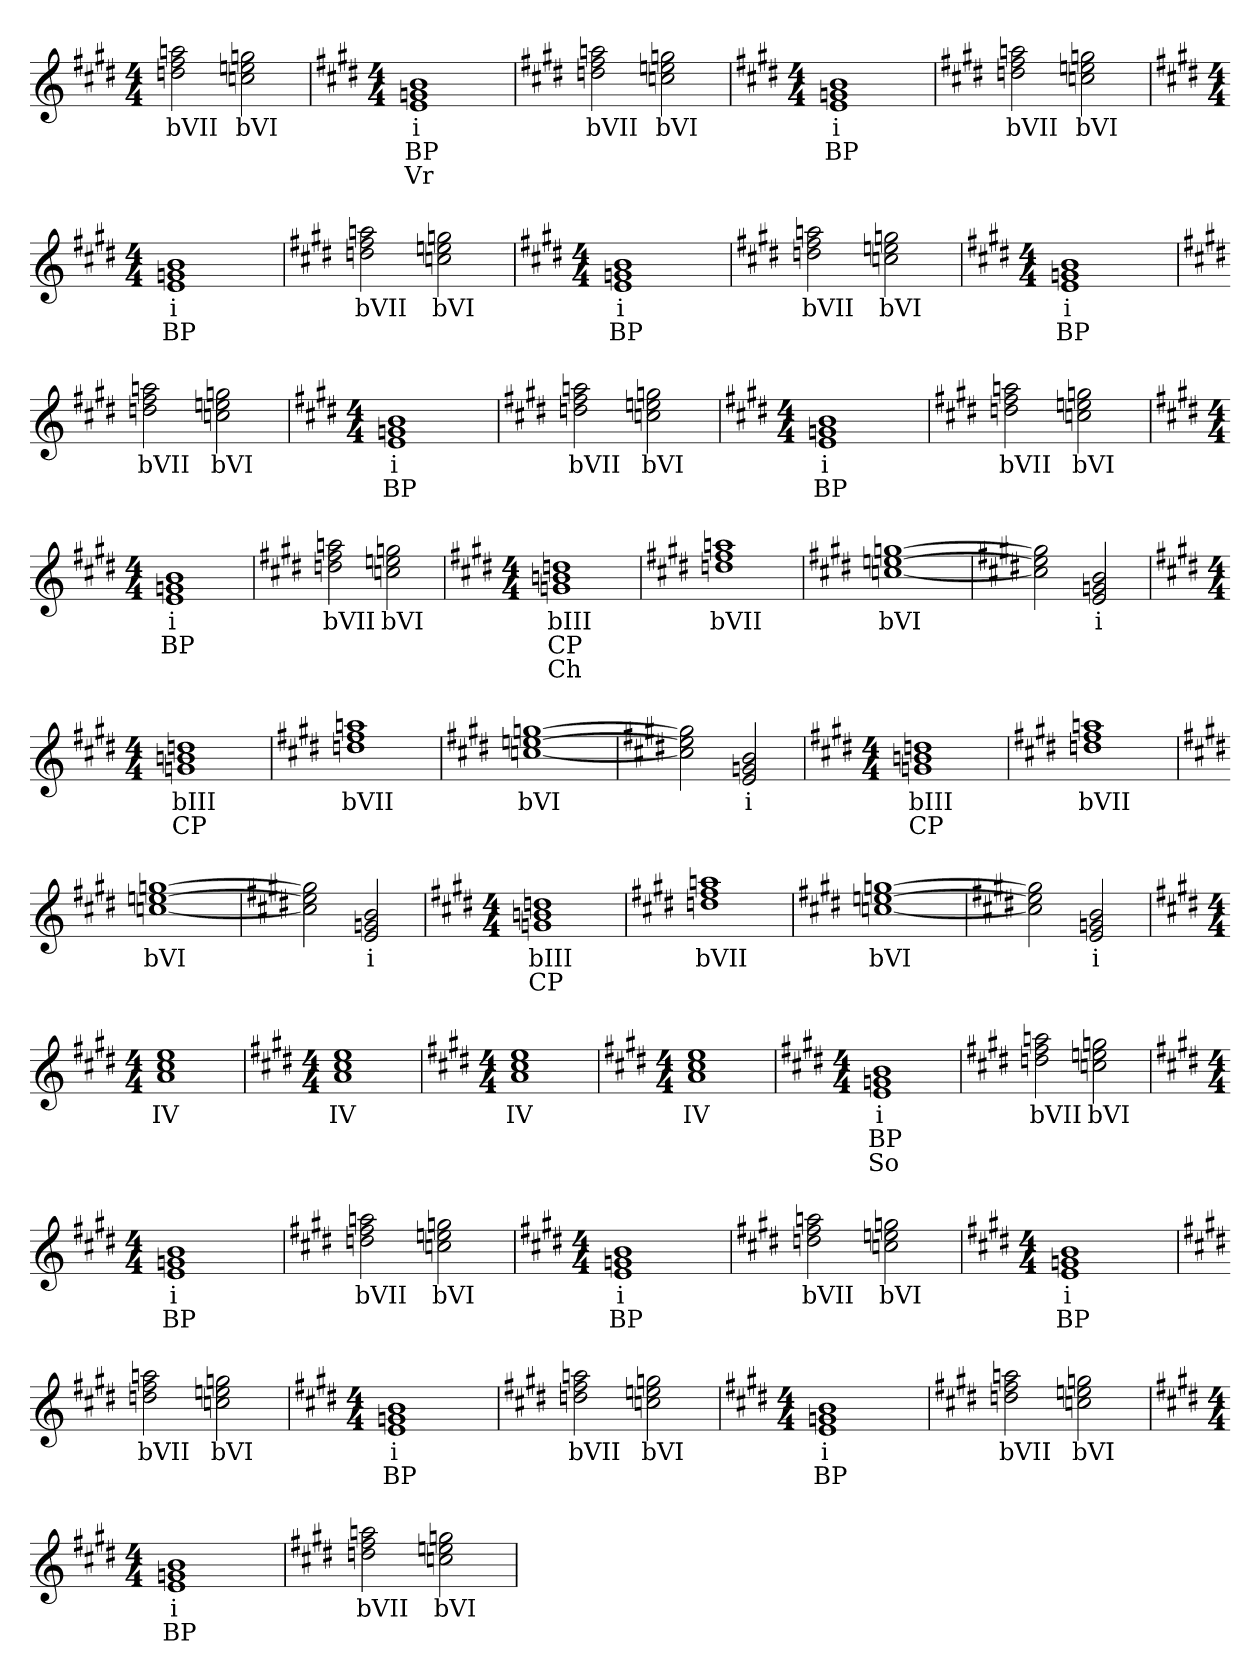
**kern	**text	**text	**text
*part1	*part1	*part1	*part1
*staff1	*staff1	*staff1	*staff1
*k[f#c#g#d#]	*	*	*
*E:	*	*	*
*M4/4	*	*	*
=	=	=	=
2ddn 2ff# 2aan	bVII	.	.
2ccn 2een 2ggn	bVI	.	.
=	=	=	=
*k[f#c#g#d#]	*	*	*
*E:	*	*	*
*M4/4	*	*	*
1e 1gn 1b	i	BP	Vr
=	=	=	=
*k[f#c#g#d#]	*	*	*
*E:	*	*	*
2ddn 2ff# 2aan	bVII	.	.
2ccn 2een 2ggn	bVI	.	.
=	=	=	=
*k[f#c#g#d#]	*	*	*
*E:	*	*	*
*M4/4	*	*	*
1e 1gn 1b	i	BP	.
=	=	=	=
*k[f#c#g#d#]	*	*	*
*E:	*	*	*
2ddn 2ff# 2aan	bVII	.	.
2ccn 2een 2ggn	bVI	.	.
=	=	=	=
*k[f#c#g#d#]	*	*	*
*E:	*	*	*
*M4/4	*	*	*
1e 1gn 1b	i	BP	.
=	=	=	=
*k[f#c#g#d#]	*	*	*
*E:	*	*	*
2ddn 2ff# 2aan	bVII	.	.
2ccn 2een 2ggn	bVI	.	.
=	=	=	=
*k[f#c#g#d#]	*	*	*
*E:	*	*	*
*M4/4	*	*	*
1e 1gn 1b	i	BP	.
=	=	=	=
*k[f#c#g#d#]	*	*	*
*E:	*	*	*
2ddn 2ff# 2aan	bVII	.	.
2ccn 2een 2ggn	bVI	.	.
=	=	=	=
*k[f#c#g#d#]	*	*	*
*E:	*	*	*
*M4/4	*	*	*
1e 1gn 1b	i	BP	.
=	=	=	=
*k[f#c#g#d#]	*	*	*
*E:	*	*	*
2ddn 2ff# 2aan	bVII	.	.
2ccn 2een 2ggn	bVI	.	.
=	=	=	=
*k[f#c#g#d#]	*	*	*
*E:	*	*	*
*M4/4	*	*	*
1e 1gn 1b	i	BP	.
=	=	=	=
*k[f#c#g#d#]	*	*	*
*E:	*	*	*
2ddn 2ff# 2aan	bVII	.	.
2ccn 2een 2ggn	bVI	.	.
=	=	=	=
*k[f#c#g#d#]	*	*	*
*E:	*	*	*
*M4/4	*	*	*
1e 1gn 1b	i	BP	.
=	=	=	=
*k[f#c#g#d#]	*	*	*
*E:	*	*	*
2ddn 2ff# 2aan	bVII	.	.
2ccn 2een 2ggn	bVI	.	.
=	=	=	=
*k[f#c#g#d#]	*	*	*
*E:	*	*	*
*M4/4	*	*	*
1e 1gn 1b	i	BP	.
=	=	=	=
*k[f#c#g#d#]	*	*	*
*E:	*	*	*
2ddn 2ff# 2aan	bVII	.	.
2ccn 2een 2ggn	bVI	.	.
=	=	=	=
*k[f#c#g#d#]	*	*	*
*E:	*	*	*
*M4/4	*	*	*
1gn 1bn 1ddn	bIII	CP	Ch
=	=	=	=
*k[f#c#g#d#]	*	*	*
*E:	*	*	*
1ddn 1ff# 1aan	bVII	.	.
=	=	=	=
*k[f#c#g#d#]	*	*	*
*E:	*	*	*
[1ccn [1een [1ggn	bVI	.	.
=	=	=	=
*k[f#c#g#d#]	*	*	*
*E:	*	*	*
2ccn] 2een] 2ggn]	.	.	.
2e 2gn 2b	i	.	.
=	=	=	=
*k[f#c#g#d#]	*	*	*
*E:	*	*	*
*M4/4	*	*	*
1gn 1bn 1ddn	bIII	CP	.
=	=	=	=
*k[f#c#g#d#]	*	*	*
*E:	*	*	*
1ddn 1ff# 1aan	bVII	.	.
=	=	=	=
*k[f#c#g#d#]	*	*	*
*E:	*	*	*
[1ccn [1een [1ggn	bVI	.	.
=	=	=	=
*k[f#c#g#d#]	*	*	*
*E:	*	*	*
2ccn] 2een] 2ggn]	.	.	.
2e 2gn 2b	i	.	.
=	=	=	=
*k[f#c#g#d#]	*	*	*
*E:	*	*	*
*M4/4	*	*	*
1gn 1bn 1ddn	bIII	CP	.
=	=	=	=
*k[f#c#g#d#]	*	*	*
*E:	*	*	*
1ddn 1ff# 1aan	bVII	.	.
=	=	=	=
*k[f#c#g#d#]	*	*	*
*E:	*	*	*
[1ccn [1een [1ggn	bVI	.	.
=	=	=	=
*k[f#c#g#d#]	*	*	*
*E:	*	*	*
2ccn] 2een] 2ggn]	.	.	.
2e 2gn 2b	i	.	.
=	=	=	=
*k[f#c#g#d#]	*	*	*
*E:	*	*	*
*M4/4	*	*	*
1gn 1bn 1ddn	bIII	CP	.
=	=	=	=
*k[f#c#g#d#]	*	*	*
*E:	*	*	*
1ddn 1ff# 1aan	bVII	.	.
=	=	=	=
*k[f#c#g#d#]	*	*	*
*E:	*	*	*
[1ccn [1een [1ggn	bVI	.	.
=	=	=	=
*k[f#c#g#d#]	*	*	*
*E:	*	*	*
2ccn] 2een] 2ggn]	.	.	.
2e 2gn 2b	i	.	.
=	=	=	=
*k[f#c#g#d#]	*	*	*
*E:	*	*	*
*M4/4	*	*	*
1a 1cc# 1ee	IV	.	.
=	=	=	=
*k[f#c#g#d#]	*	*	*
*E:	*	*	*
*M4/4	*	*	*
1a 1cc# 1ee	IV	.	.
=	=	=	=
*k[f#c#g#d#]	*	*	*
*E:	*	*	*
*M4/4	*	*	*
1a 1cc# 1ee	IV	.	.
=	=	=	=
*k[f#c#g#d#]	*	*	*
*E:	*	*	*
*M4/4	*	*	*
1a 1cc# 1ee	IV	.	.
=	=	=	=
*k[f#c#g#d#]	*	*	*
*E:	*	*	*
*M4/4	*	*	*
1e 1gn 1b	i	BP	So
=	=	=	=
*k[f#c#g#d#]	*	*	*
*E:	*	*	*
2ddn 2ff# 2aan	bVII	.	.
2ccn 2een 2ggn	bVI	.	.
=	=	=	=
*k[f#c#g#d#]	*	*	*
*E:	*	*	*
*M4/4	*	*	*
1e 1gn 1b	i	BP	.
=	=	=	=
*k[f#c#g#d#]	*	*	*
*E:	*	*	*
2ddn 2ff# 2aan	bVII	.	.
2ccn 2een 2ggn	bVI	.	.
=	=	=	=
*k[f#c#g#d#]	*	*	*
*E:	*	*	*
*M4/4	*	*	*
1e 1gn 1b	i	BP	.
=	=	=	=
*k[f#c#g#d#]	*	*	*
*E:	*	*	*
2ddn 2ff# 2aan	bVII	.	.
2ccn 2een 2ggn	bVI	.	.
=	=	=	=
*k[f#c#g#d#]	*	*	*
*E:	*	*	*
*M4/4	*	*	*
1e 1gn 1b	i	BP	.
=	=	=	=
*k[f#c#g#d#]	*	*	*
*E:	*	*	*
2ddn 2ff# 2aan	bVII	.	.
2ccn 2een 2ggn	bVI	.	.
=	=	=	=
*k[f#c#g#d#]	*	*	*
*E:	*	*	*
*M4/4	*	*	*
1e 1gn 1b	i	BP	.
=	=	=	=
*k[f#c#g#d#]	*	*	*
*E:	*	*	*
2ddn 2ff# 2aan	bVII	.	.
2ccn 2een 2ggn	bVI	.	.
=	=	=	=
*k[f#c#g#d#]	*	*	*
*E:	*	*	*
*M4/4	*	*	*
1e 1gn 1b	i	BP	.
=	=	=	=
*k[f#c#g#d#]	*	*	*
*E:	*	*	*
2ddn 2ff# 2aan	bVII	.	.
2ccn 2een 2ggn	bVI	.	.
=	=	=	=
*k[f#c#g#d#]	*	*	*
*E:	*	*	*
*M4/4	*	*	*
1e 1gn 1b	i	BP	.
=	=	=	=
*k[f#c#g#d#]	*	*	*
*E:	*	*	*
2ddn 2ff# 2aan	bVII	.	.
2ccn 2een 2ggn	bVI	.	.
=	=	=	=
*-	*-	*-	*-
